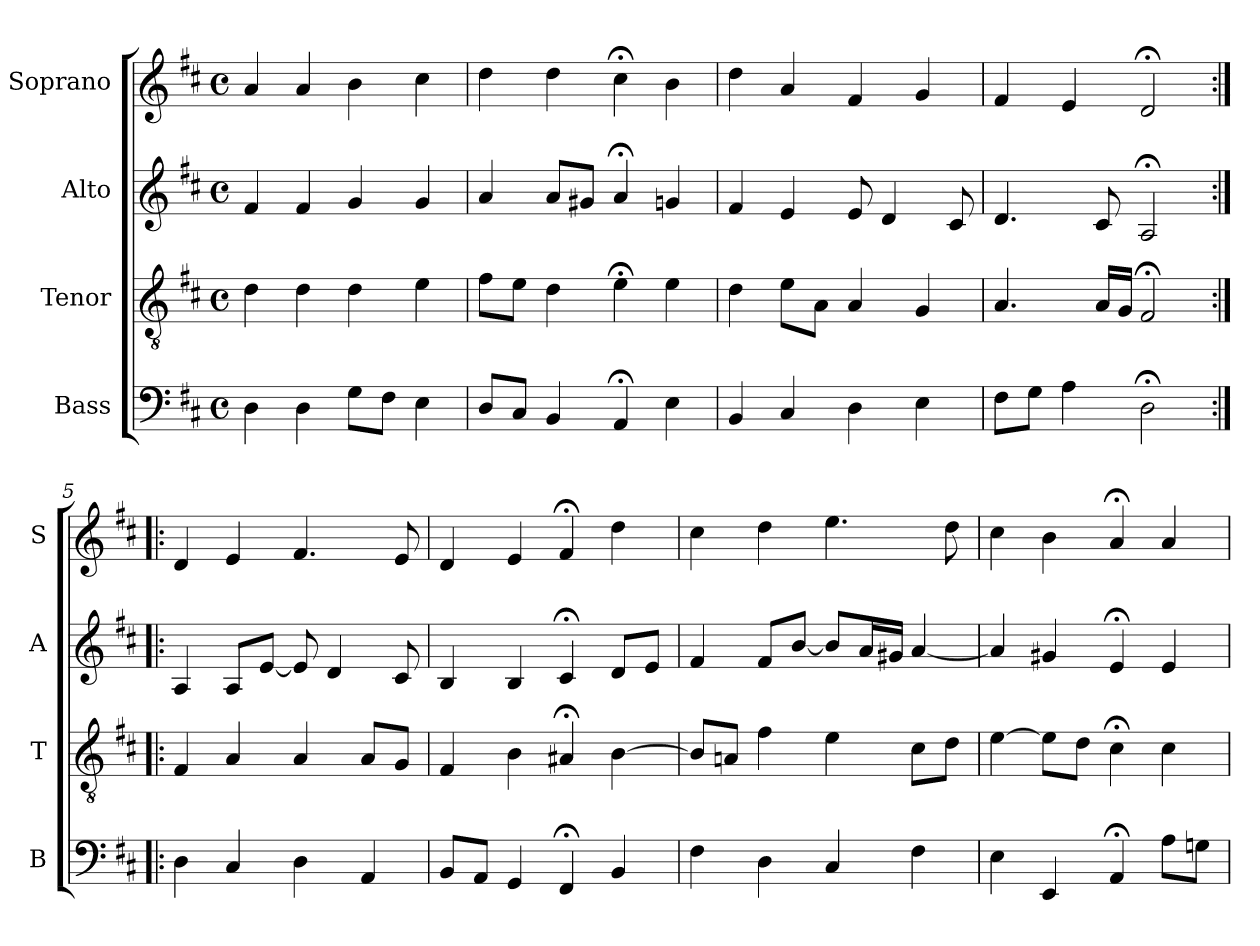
**kern	**kern	**kern	**kern
*part4	*part3	*part2	*part1
*staff4	*staff3	*staff2	*staff1
*I"Bass	*I"Tenor	*I"Alto	*I"Soprano
*I'B	*I'T	*I'A	*I'S
*clefF4	*clefGv2	*clefG2	*clefG2
*k[f#c#]	*k[f#c#]	*k[f#c#]	*k[f#c#]
*D:	*D:	*D:	*D:
*M4/4	*M4/4	*M4/4	*M4/4
*met(c)	*met(c)	*met(c)	*met(c)
*MM100	*MM100	*MM100	*MM100
=1	=1	=1	=1
4D	4d	4f#	4a
4D	4d	4f#	4a
8GL	4d	4g	4b
8F#J	.	.	.
4E	4e	4g	4cc#
=2	=2	=2	=2
8DL	8f#L	4a	4dd
8C#J	8eJ	.	.
4BB	4d	8aL	4dd
.	.	8g#XJ	.
4AA;<	4e;<	4a;<	4cc#;<
4E	4e	4gn	4b
=3	=3	=3	=3
4BB	4d	4f#	4dd
4C#	8eL	4e	4a
.	8AJ	.	.
4D	4A	8e	4f#
.	.	4d	.
4E	4G	.	4g
.	.	8c#	.
=4	=4	=4	=4
8F#L	4.A	4.d	4f#
8GJ	.	.	.
4A	.	.	4e
.	16ALL	8c#	.
.	16GJJ	.	.
2D;<	2F#;<	2A;<	2d;<
=5:|!|:	=5:|!|:	=5:|!|:	=5:|!|:
4D	4F#	4A	4d
4C#	4A	8AL	4e
.	.	[8eJ	.
4D	4A	8e]	4.f#
.	.	4d	.
4AA	8AL	.	.
.	8GJ	8c#	8e
=6	=6	=6	=6
8BBL	4F#	4B	4d
8AAJ	.	.	.
4GG	4B	4B	4e
4FF#;<	4A#X;<	4c#;<	4f#;<
4BB	[4B	8dL	4dd
.	.	8eJ	.
=7	=7	=7	=7
4F#	8BL]	4f#	4cc#
.	8AnJ	.	.
4D	4f#	8f#L	4dd
.	.	[8bJ	.
4C#	4e	8bL]	4.ee
.	.	16aL	.
.	.	16g#XJJ	.
4F#	8c#L	[4a	.
.	8dJ	.	8dd
=8	=8	=8	=8
4E	[4e	4a]	4cc#
4EE	8eL]	4g#X	4b
.	8dJ	.	.
4AA;<	4c#;<	4e;<	4a;<
8AL	4c#	4e	4a
8GnJ	.	.	.
=	=	=	=
*-	*-	*-	*-
